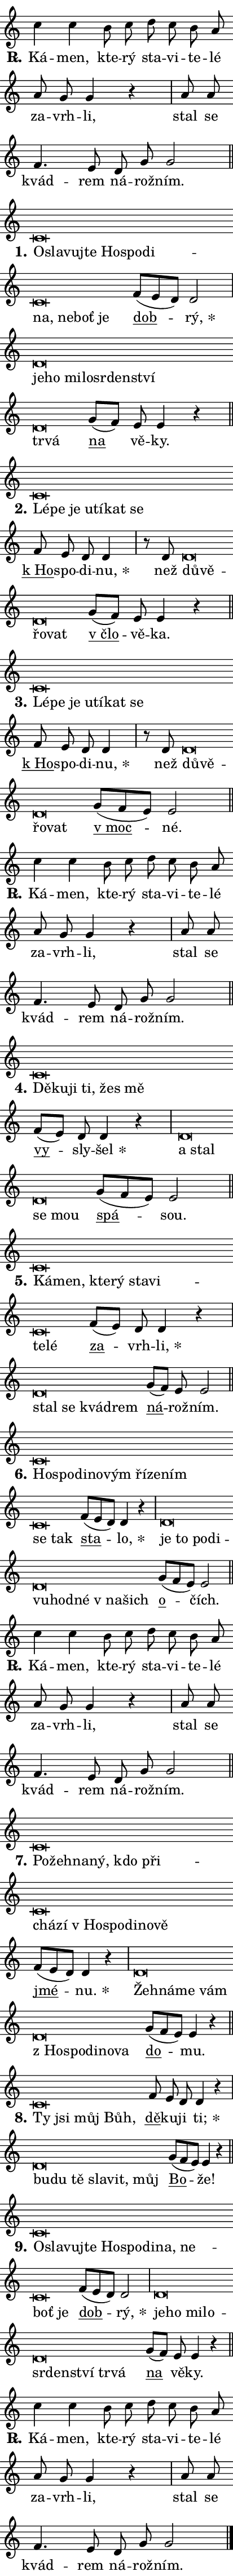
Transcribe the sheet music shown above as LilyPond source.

\version "2.22.1"
\header { tagline = "" }
\paper {
  indent = 0\cm
  top-margin = 0\cm
  right-margin = 0\cm
  bottom-margin = 0\cm
  left-margin = 0\cm
  paper-width = 7\cm
  page-breaking = #ly:one-page-breaking
  system-system-spacing.basic-distance = #11
  score-system-spacing.basic-distance = #11
  ragged-last = ##f
}


%% Author: Thomas Morley
%% https://lists.gnu.org/archive/html/lilypond-user/2020-05/msg00002.html
#(define (line-position grob)
"Returns position of @var[grob} in current system:
   @code{'start}, if at first time-step
   @code{'end}, if at last time-step
   @code{'middle} otherwise
"
  (let* ((col (ly:item-get-column grob))
         (ln (ly:grob-object col 'left-neighbor))
         (rn (ly:grob-object col 'right-neighbor))
         (col-to-check-left (if (ly:grob? ln) ln col))
         (col-to-check-right (if (ly:grob? rn) rn col))
         (break-dir-left
           (and
             (ly:grob-property col-to-check-left 'non-musical #f)
             (ly:item-break-dir col-to-check-left)))
         (break-dir-right
           (and
             (ly:grob-property col-to-check-right 'non-musical #f)
             (ly:item-break-dir col-to-check-right))))
        (cond ((eqv? 1 break-dir-left) 'start)
              ((eqv? -1 break-dir-right) 'end)
              (else 'middle))))

#(define (tranparent-at-line-position vctor)
  (lambda (grob)
  "Relying on @code{line-position} select the relevant enry from @var{vctor}.
Used to determine transparency,"
    (case (line-position grob)
      ((end) (not (vector-ref vctor 0)))
      ((middle) (not (vector-ref vctor 1)))
      ((start) (not (vector-ref vctor 2))))))

noteHeadBreakVisibility =
#(define-music-function (break-visibility)(vector?)
"Makes @code{NoteHead}s transparent relying on @var{break-visibility}"
#{
  \override NoteHead.transparent =
    #(tranparent-at-line-position break-visibility)
#})

#(define delete-ledgers-for-transparent-note-heads
  (lambda (grob)
    "Reads whether a @code{NoteHead} is transparent.
If so this @code{NoteHead} is removed from @code{'note-heads} from
@var{grob}, which is supposed to be @code{LedgerLineSpanner}.
As a result ledgers are not printed for this @code{NoteHead}"
    (let* ((nhds-array (ly:grob-object grob 'note-heads))
           (nhds-list
             (if (ly:grob-array? nhds-array)
                 (ly:grob-array->list nhds-array)
                 '()))
           ;; Relies on the transparent-property being done before
           ;; Staff.LedgerLineSpanner.after-line-breaking is executed.
           ;; This is fragile ...
           (to-keep
             (remove
               (lambda (nhd)
                 (ly:grob-property nhd 'transparent #f))
               nhds-list)))
      ;; TODO find a better method to iterate over grob-arrays, similiar
      ;; to filter/remove etc for lists
      ;; For now rebuilt from scratch
      (set! (ly:grob-object grob 'note-heads)  '())
      (for-each
        (lambda (nhd)
          (ly:pointer-group-interface::add-grob grob 'note-heads nhd))
        to-keep))))

hideNotes = {
  \noteHeadBreakVisibility #begin-of-line-visible
}
unHideNotes = {
  \noteHeadBreakVisibility #all-visible
}

% work-around for resetting accidentals
% https://lilypond.org/doc/v2.23/Documentation/notation/displaying-rhythms#unmetered-music
cadenzaMeasure = {
  \cadenzaOff
  \partial 1024 s1024
  \cadenzaOn
}

#(define-markup-command (accent layout props text) (markup?)
  "Underline accented syllable"
  (interpret-markup layout props
    #{\markup \override #'(offset . 4.3) \underline { #text }#}))

responsum = \markup \concat {
  "R" \hspace #-1.05 \path #0.1 #'((moveto 0 0.07) (lineto 0.9 0.8)) \hspace #0.05 "."
}

\layout {
    \context {
        \Staff
        \remove "Time_signature_engraver"
        \override LedgerLineSpanner.after-line-breaking = #delete-ledgers-for-transparent-note-heads
    }
    \context {
        \Voice {
            \override NoteHead.output-attributes = #'((class . "notehead"))
            \override Hairpin.height = #0.55
        }
    }
    \context {
        \Lyrics {
            \override StanzaNumber.output-attributes = #'((class . "stanzanumber"))
            \override LyricSpace.minimum-distance = #0.9
            \override LyricText.font-name = #"TeX Gyre Schola"
            \override LyricText.font-size = 1
            \override StanzaNumber.font-name = #"TeX Gyre Schola Bold"
            \override StanzaNumber.font-size = 1
        }
    }
}

% magnetic-lyrics.ily
%
%   written by
%     Jean Abou Samra <jean@abou-samra.fr>
%     Werner Lemberg <wl@gnu.org>
%
%   adapted by
%     Jiri Hon <jiri.hon@gmail.com>
%
% Version 2022-Apr-15

% https://www.mail-archive.com/lilypond-user@gnu.org/msg149350.html

#(define (Left_hyphen_pointer_engraver context)
   "Collect syllable-hyphen-syllable occurrences in lyrics and store
them in properties.  This engraver only looks to the left.  For
example, if the lyrics input is @code{foo -- bar}, it does the
following.

@itemize @bullet
@item
Set the @code{text} property of the @code{LyricHyphen} grob between
@q{foo} and @q{bar} to @code{foo}.

@item
Set the @code{left-hyphen} property of the @code{LyricText} grob with
text @q{foo} to the @code{LyricHyphen} grob between @q{foo} and
@q{bar}.
@end itemize

Use this auxiliary engraver in combination with the
@code{lyric-@/text::@/apply-@/magnetic-@/offset!} hook."
   (let ((hyphen #f)
         (text #f))
     (make-engraver
      (acknowledgers
       ((lyric-syllable-interface engraver grob source-engraver)
        (set! text grob)))
      (end-acknowledgers
       ((lyric-hyphen-interface engraver grob source-engraver)
        ;(when (not (grob::has-interface grob 'lyric-space-interface))
          (set! hyphen grob)));)
      ((stop-translation-timestep engraver)
       (when (and text hyphen)
         (ly:grob-set-object! text 'left-hyphen hyphen))
       (set! text #f)
       (set! hyphen #f)))))

#(define (lyric-text::apply-magnetic-offset! grob)
   "If the space between two syllables is less than the value in
property @code{LyricText@/.details@/.squash-threshold}, move the right
syllable to the left so that it gets concatenated with the left
syllable.

Use this function as a hook for
@code{LyricText@/.after-@/line-@/breaking} if the
@code{Left_@/hyphen_@/pointer_@/engraver} is active."
   (let ((hyphen (ly:grob-object grob 'left-hyphen #f)))
     (when hyphen
       (let ((left-text (ly:spanner-bound hyphen LEFT)))
         (when (grob::has-interface left-text 'lyric-syllable-interface)
           (let* ((common (ly:grob-common-refpoint grob left-text X))
                  (this-x-ext (ly:grob-extent grob common X))
                  (left-x-ext
                   (begin
                     ;; Trigger magnetism for left-text.
                     (ly:grob-property left-text 'after-line-breaking)
                     (ly:grob-extent left-text common X)))
                  ;; `delta` is the gap width between two syllables.
                  (delta (- (interval-start this-x-ext)
                            (interval-end left-x-ext)))
                  (details (ly:grob-property grob 'details))
                  (threshold (assoc-get 'squash-threshold details 0.2)))
             (when (< delta threshold)
               (let* (;; We have to manipulate the input text so that
                      ;; ligatures crossing syllable boundaries are not
                      ;; disabled.  For languages based on the Latin
                      ;; script this is essentially a beautification.
                      ;; However, for non-Western scripts it can be a
                      ;; necessity.
                      (lt (ly:grob-property left-text 'text))
                      (rt (ly:grob-property grob 'text))
                      (is-space (grob::has-interface hyphen 'lyric-space-interface))
                      (space (if is-space " " ""))
                      (space-markup (grob-interpret-markup grob " "))
                      (space-size (interval-length (ly:stencil-extent space-markup X)))
                      (extra-delta (if is-space space-size 0))
                      ;; Append new syllable.
                      (ltrt-space (if (and (string? lt) (string? rt))
                                (string-append lt space rt)
                                (make-concat-markup (list lt space rt))))
                      ;; Right-align `ltrt` to the right side.
                      (ltrt-space-markup (grob-interpret-markup
                               grob
                               (make-translate-markup
                                (cons (interval-length this-x-ext) 0)
                                (make-right-align-markup ltrt-space)))))
                 (begin
                   ;; Don't print `left-text`.
                   (ly:grob-set-property! left-text 'stencil #f)
                   ;; Set text and stencil (which holds all collected
                   ;; syllables so far) and shift it to the left.
                   (ly:grob-set-property! grob 'text ltrt-space)
                   (ly:grob-set-property! grob 'stencil ltrt-space-markup)
                   (ly:grob-translate-axis! grob (- (- delta extra-delta)) X))))))))))


#(define (lyric-hyphen::displace-bounds-first grob)
   ;; Make very sure this callback isn't triggered too early.
   (let ((left (ly:spanner-bound grob LEFT))
         (right (ly:spanner-bound grob RIGHT)))
     (ly:grob-property left 'after-line-breaking)
     (ly:grob-property right 'after-line-breaking)
     (ly:lyric-hyphen::print grob)))

squashThreshold = #0.4

\layout {
  \context {
    \Lyrics
    \consists #Left_hyphen_pointer_engraver
    \override LyricText.after-line-breaking =
      #lyric-text::apply-magnetic-offset!
    \override LyricHyphen.stencil = #lyric-hyphen::displace-bounds-first
    \override LyricText.details.squash-threshold = \squashThreshold
    \override LyricHyphen.minimum-distance = 0
    \override LyricHyphen.minimum-length = \squashThreshold
  }
}

squash = \override LyricText.details.squash-threshold = 9999
unSquash = \override LyricText.details.squash-threshold = \squashThreshold

left = \override LyricText.self-alignment-X = #LEFT
unLeft = \revert LyricText.self-alignment-X

starOffset = #(lambda (grob) 
                (let ((x_offset (ly:self-alignment-interface::aligned-on-x-parent grob)))
                  (if (= x_offset 0) 0 (+ x_offset 1.2))))

star = #(define-music-function (syllable)(string?)
"Append star separator at the end of a syllable"
#{
  \once \override LyricText.X-offset = #starOffset
  \lyricmode { \markup {
    #syllable
    \override #'((font-name . "TeX Gyre Schola Bold")) \hspace #0.2 \lower #0.65 \larger "*"
  } }
#})

starAccent = #(define-music-function (syllable)(string?)
"Append star separator at the end of a syllable and make accent"
#{
  \once \override LyricText.X-offset = #starOffset
  \lyricmode { \markup {
    \accent #syllable
    \override #'((font-name . "TeX Gyre Schola Bold")) \hspace #0.2 \lower #0.65 \larger "*"
  } }
#})

breath = #(define-music-function (syllable)(string?)
"Append breathing indicator at the end of a syllable"
#{
  \lyricmode { \markup { #syllable "+" } }
#})

optionalBreath = #(define-music-function (syllable)(string?)
"Append optional breathing indicator at the end of a syllable"
#{
  \lyricmode { \markup { #syllable "(+)" } }
#})


\score {
    <<
        \new Voice = "melody" { \cadenzaOn \key c \major \relative { c''4 c b8 c d c b a \bar "" a g g4 r \cadenzaMeasure \bar "|" a8 a \bar "" f4. e8 d g g2 \cadenzaMeasure \bar "||" \break }
\relative { c'\breve*1/16 \hideNotes \breve*1/16 \bar "" \breve*1/16 \bar "" \breve*1/16 \bar "" \breve*1/16 \bar "" \breve*1/16 \bar "" \breve*1/16 \bar "" \breve*1/16 \bar "" \breve*1/16 \bar "" \breve*1/16 \breve*1/16 \bar "" \unHideNotes \bar "" f8[( e d)] d2 \cadenzaMeasure \bar "|" d\breve*1/16 \hideNotes \breve*1/16 \bar "" \breve*1/16 \bar "" \breve*1/16 \bar "" \breve*1/16 \bar "" \breve*1/16 \bar "" \breve*1/16 \bar "" \breve*1/16 \breve*1/16 \bar "" \unHideNotes \bar "" g8[( f)] e e4 r \cadenzaMeasure \bar "||" \break }
\relative { c'\breve*1/16 \hideNotes \breve*1/16 \bar "" \breve*1/16 \bar "" \breve*1/16 \bar "" \breve*1/16 \bar "" \breve*1/16 \breve*1/16 \bar "" \unHideNotes \bar "" f8 e d d4 \cadenzaMeasure \bar "|" r8 d8 d\breve*1/16 \hideNotes \breve*1/16 \bar "" \breve*1/16 \breve*1/16 \bar "" \unHideNotes \bar "" g8[( f)] e e4 r \cadenzaMeasure \bar "||" \break }
\relative { c'\breve*1/16 \hideNotes \breve*1/16 \bar "" \breve*1/16 \bar "" \breve*1/16 \bar "" \breve*1/16 \bar "" \breve*1/16 \breve*1/16 \bar "" \unHideNotes \bar "" f8 e d d4 \cadenzaMeasure \bar "|" r8 d8 d\breve*1/16 \hideNotes \breve*1/16 \bar "" \breve*1/16 \breve*1/16 \bar "" \unHideNotes \bar "" g8[( f e)] e2 \cadenzaMeasure \bar "||" \break }
\relative { c''4 c b8 c d c b a \bar "" a g g4 r \cadenzaMeasure \bar "|" a8 a \bar "" f4. e8 d g g2 \cadenzaMeasure \bar "||" \break }
\relative { c'\breve*1/16 \hideNotes \breve*1/16 \bar "" \breve*1/16 \bar "" \breve*1/16 \bar "" \breve*1/16 \breve*1/16 \bar "" \unHideNotes \bar "" f8[( e)] d d4 r \cadenzaMeasure \bar "|" d\breve*1/16 \hideNotes \breve*1/16 \bar "" \breve*1/16 \breve*1/16 \bar "" \unHideNotes \bar "" g8[( f e)] e2 \cadenzaMeasure \bar "||" \break }
\relative { c'\breve*1/16 \hideNotes \breve*1/16 \bar "" \breve*1/16 \bar "" \breve*1/16 \bar "" \breve*1/16 \bar "" \breve*1/16 \bar "" \breve*1/16 \breve*1/16 \bar "" \unHideNotes \bar "" f8[( e)] d d4 r \cadenzaMeasure \bar "|" d\breve*1/16 \hideNotes \breve*1/16 \bar "" \breve*1/16 \breve*1/16 \bar "" \unHideNotes \bar "" g8[( f)] e e2 \cadenzaMeasure \bar "||" \break }
\relative { c'\breve*1/16 \hideNotes \breve*1/16 \bar "" \breve*1/16 \bar "" \breve*1/16 \bar "" \breve*1/16 \bar "" \breve*1/16 \bar "" \breve*1/16 \bar "" \breve*1/16 \bar "" \breve*1/16 \breve*1/16 \bar "" \unHideNotes \bar "" f8[( e d)] d4 r \cadenzaMeasure \bar "|" d\breve*1/16 \hideNotes \breve*1/16 \bar "" \breve*1/16 \bar "" \breve*1/16 \bar "" \breve*1/16 \bar "" \breve*1/16 \bar "" \breve*1/16 \bar "" \breve*1/16 \breve*1/16 \bar "" \unHideNotes \bar "" g8[( f e)] e2 \cadenzaMeasure \bar "||" \break }
\relative { c''4 c b8 c d c b a \bar "" a g g4 r \cadenzaMeasure \bar "|" a8 a \bar "" f4. e8 d g g2 \cadenzaMeasure \bar "||" \break }
\relative { c'\breve*1/16 \hideNotes \breve*1/16 \bar "" \breve*1/16 \bar "" \breve*1/16 \bar "" \breve*1/16 \bar "" \breve*1/16 \bar "" \breve*1/16 \bar "" \breve*1/16 \bar "" \breve*1/16 \bar "" \breve*1/16 \bar "" \breve*1/16 \bar "" \breve*1/16 \breve*1/16 \bar "" \unHideNotes \bar "" f8[( e d)] d4 r \cadenzaMeasure \bar "|" d\breve*1/16 \hideNotes \breve*1/16 \bar "" \breve*1/16 \bar "" \breve*1/16 \bar "" \breve*1/16 \bar "" \breve*1/16 \bar "" \breve*1/16 \bar "" \breve*1/16 \breve*1/16 \bar "" \unHideNotes \bar "" g8[( f e)] e4 r \cadenzaMeasure \bar "||" \break }
\relative { c'\breve*1/16 \hideNotes \breve*1/16 \bar "" \breve*1/16 \breve*1/16 \bar "" \unHideNotes \bar "" f8 e d d4 r \cadenzaMeasure \bar "|" d\breve*1/16 \hideNotes \breve*1/16 \bar "" \breve*1/16 \bar "" \breve*1/16 \bar "" \breve*1/16 \breve*1/16 \bar "" \unHideNotes \bar "" g8[( f e)] e4 r \cadenzaMeasure \bar "||" \break }
\relative { c'\breve*1/16 \hideNotes \breve*1/16 \bar "" \breve*1/16 \bar "" \breve*1/16 \bar "" \breve*1/16 \bar "" \breve*1/16 \bar "" \breve*1/16 \bar "" \breve*1/16 \bar "" \breve*1/16 \bar "" \breve*1/16 \breve*1/16 \bar "" \unHideNotes \bar "" f8[( e d)] d2 \cadenzaMeasure \bar "|" d\breve*1/16 \hideNotes \breve*1/16 \bar "" \breve*1/16 \bar "" \breve*1/16 \bar "" \breve*1/16 \bar "" \breve*1/16 \bar "" \breve*1/16 \bar "" \breve*1/16 \breve*1/16 \bar "" \unHideNotes \bar "" g8[( f)] e e4 r \cadenzaMeasure \bar "||" \break }
\relative { c''4 c b8 c d c b a \bar "" a g g4 r \cadenzaMeasure \bar "|" a8 a \bar "" f4. e8 d g g2 \cadenzaMeasure \bar "||" \break } \bar "|." }
        \new Lyrics \lyricsto "melody" { \lyricmode { \set stanza = \responsum
Ká -- men, kte -- rý sta -- vi -- te -- lé za -- vrh -- li, stal se kvád -- rem ná -- rož -- ním.
\set stanza = "1."
\left O -- \squash sla -- vuj -- te Ho -- spo -- di -- na, ne -- boť je \unLeft \unSquash \markup \accent dob -- \star rý, \left je -- \squash ho mi -- lo -- sr -- den -- ství tr -- vá \unLeft \unSquash \markup \accent na vě -- ky.
\set stanza = "2."
\left Lé -- \squash pe je u -- tí -- kat se \unLeft \unSquash \markup \accent "k Ho" -- spo -- di -- \star nu, než \left dů -- \squash vě -- řo -- vat \unLeft \unSquash \markup \accent "v člo" -- vě -- ka.
\set stanza = "3."
\left Lé -- \squash pe je u -- tí -- kat se \unLeft \unSquash \markup \accent "k Ho" -- spo -- di -- \star nu, než \left dů -- \squash vě -- řo -- vat \unLeft \unSquash \markup \accent "v moc" -- né.
\set stanza = \responsum
Ká -- men, kte -- rý sta -- vi -- te -- lé za -- vrh -- li, stal se kvád -- rem ná -- rož -- ním.
\set stanza = "4."
\left Dě -- \squash ku -- ji ti, žes mě \unLeft \unSquash \markup \accent vy -- sly -- \star šel \left a \squash stal se mou \unLeft \unSquash \markup \accent spá -- sou.
\set stanza = "5."
\left Ká -- \squash men, kte -- rý sta -- vi -- te -- lé \unLeft \unSquash \markup \accent za -- vrh -- \star li, \left stal \squash se kvád -- rem \unLeft \unSquash \markup \accent ná -- rož -- ním.
\set stanza = "6."
\left Ho -- \squash spo -- di -- no -- vým ří -- ze -- ním se tak \unLeft \unSquash \markup \accent sta -- \star lo, \left je \squash to po -- di -- vu -- hod -- né "v na" -- šich \unLeft \unSquash \markup \accent o -- čích.
\set stanza = \responsum
Ká -- men, kte -- rý sta -- vi -- te -- lé za -- vrh -- li, stal se kvád -- rem ná -- rož -- ním.
\set stanza = "7."
\left Po -- \squash žeh -- na -- ný, kdo při -- chá -- zí "v Ho" -- spo -- di -- no -- vě \unLeft \unSquash \markup \accent jmé -- \star nu. \left Žeh -- \squash ná -- me vám "z Ho" -- spo -- di -- no -- va \unLeft \unSquash \markup \accent do -- mu.
\set stanza = "8."
\left Ty \squash jsi můj Bůh, \unLeft \unSquash \markup \accent dě -- ku -- ji \star ti; \left bu -- \squash du tě sla -- vit, můj \unLeft \unSquash \markup \accent Bo -- že!
\set stanza = "9."
\left O -- \squash sla -- vuj -- te Ho -- spo -- di -- na, ne -- boť je \unLeft \unSquash \markup \accent dob -- \star rý, \left je -- \squash ho mi -- lo -- sr -- den -- ství tr -- vá \unLeft \unSquash \markup \accent na vě -- ky.
\set stanza = \responsum
Ká -- men, kte -- rý sta -- vi -- te -- lé za -- vrh -- li, stal se kvád -- rem ná -- rož -- ním. } }
    >>
    \layout {}
}
